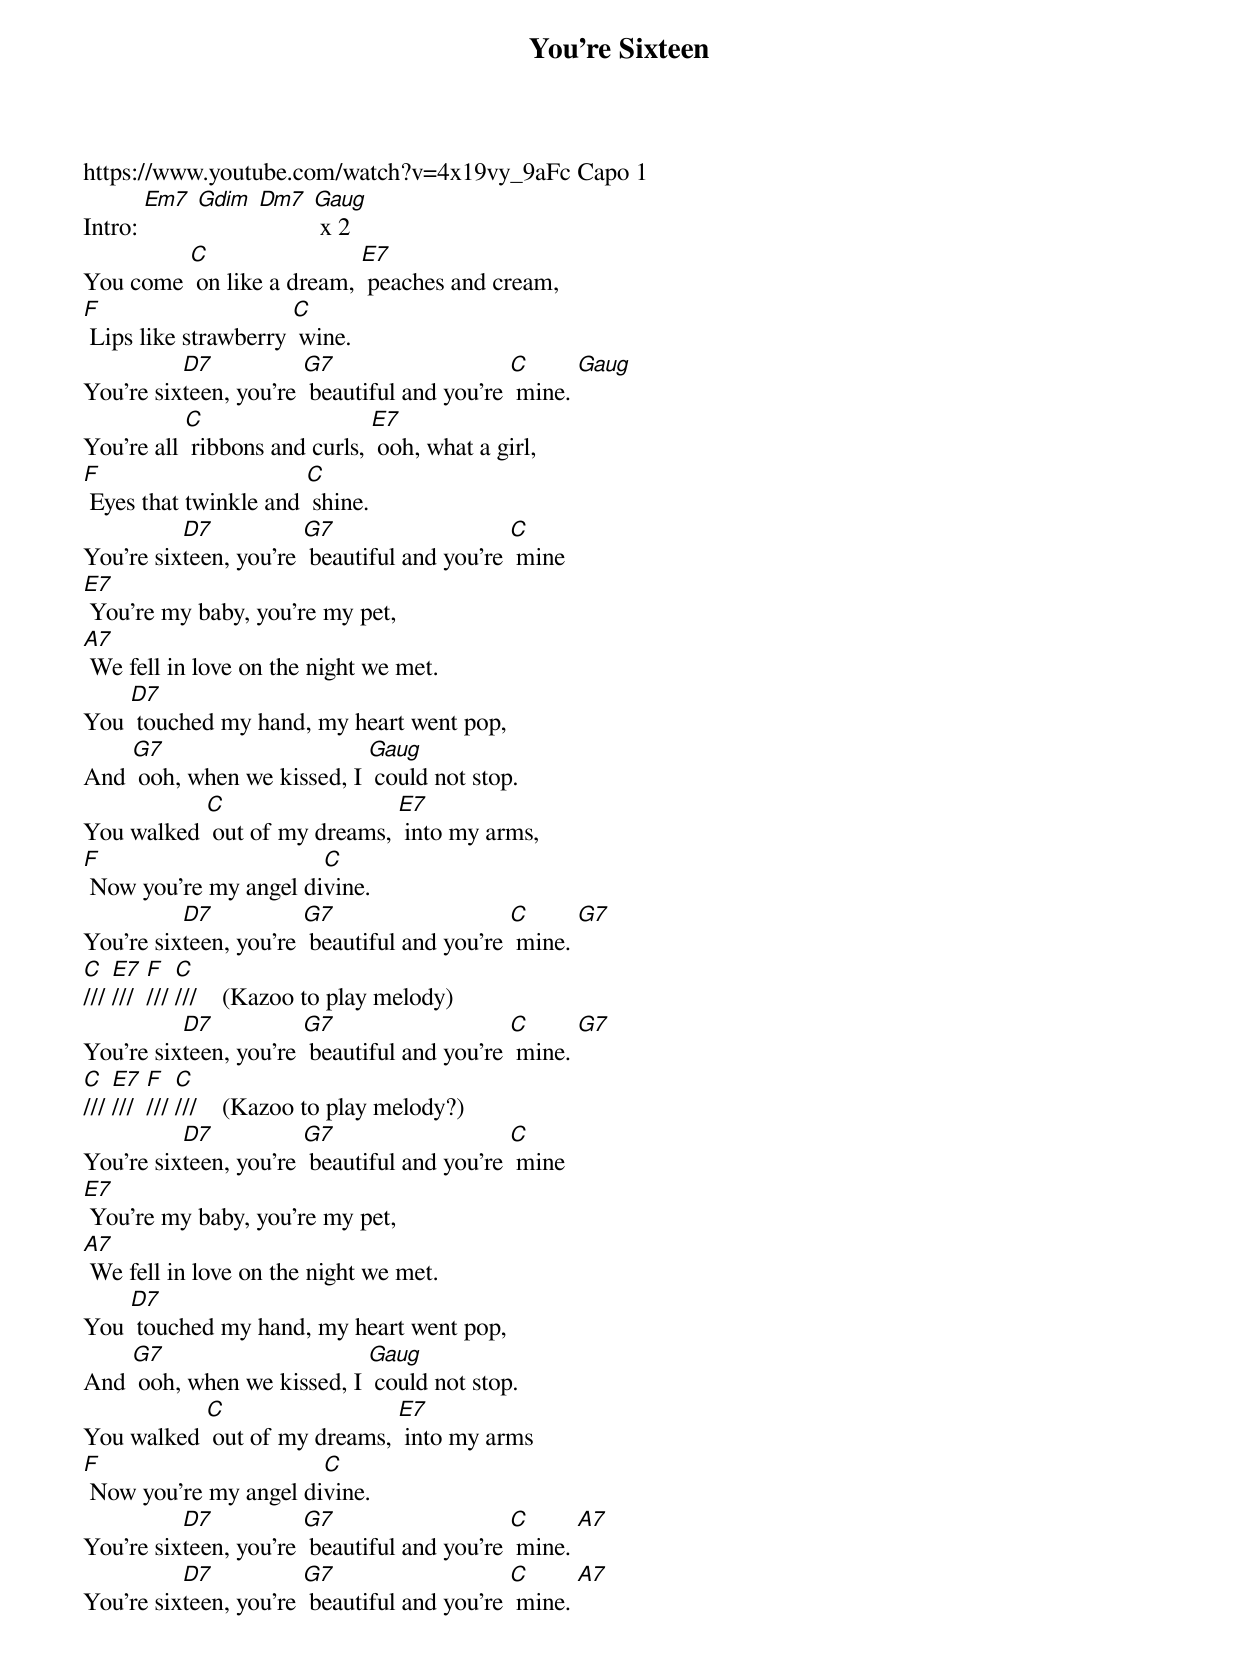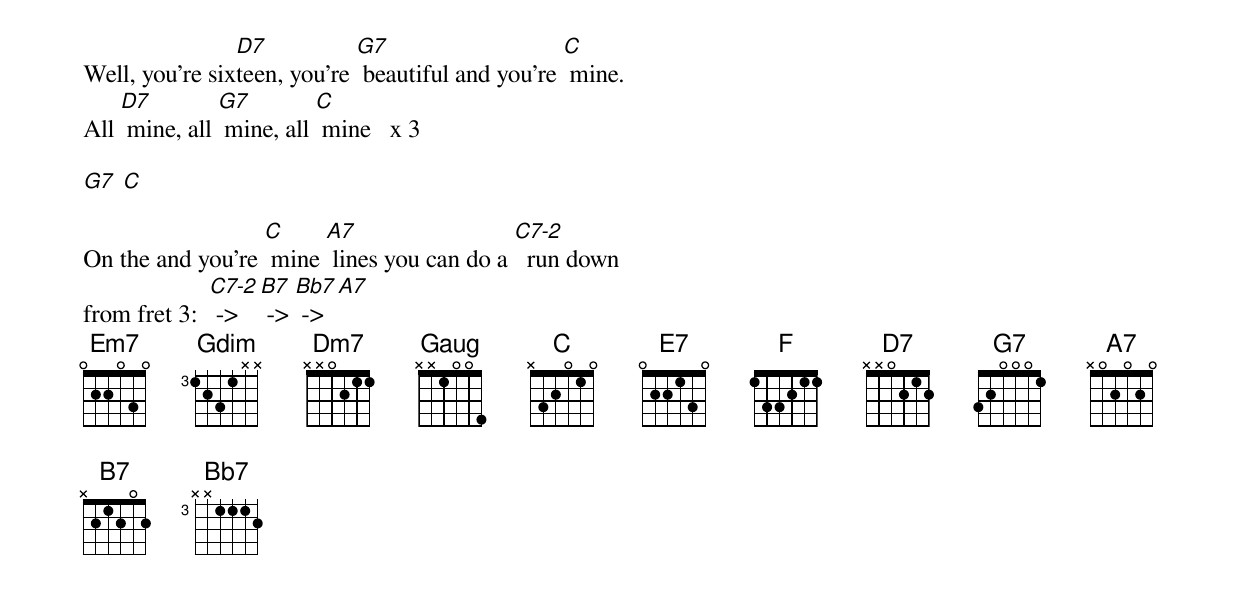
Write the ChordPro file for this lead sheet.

{t: You're Sixteen }
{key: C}
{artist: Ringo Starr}
https://www.youtube.com/watch?v=4x19vy_9aFc Capo 1
{c: }
Intro: [Em7] [Gdim] [Dm7] [Gaug] x 2
{c: }
You come [C] on like a dream, [E7] peaches and cream,
[F] Lips like strawberry [C] wine.
You're six[D7]teen, you're [G7] beautiful and you're [C] mine. [Gaug]
{c: }
You're all [C] ribbons and curls, [E7] ooh, what a girl,
[F] Eyes that twinkle and [C] shine.
You're six[D7]teen, you're [G7] beautiful and you're [C] mine
{c: }
[E7] You're my baby, you're my pet,
[A7] We fell in love on the night we met.
You [D7] touched my hand, my heart went pop,
And [G7] ooh, when we kissed, I [Gaug] could not stop.
{c: }
You walked [C] out of my dreams, [E7] into my arms,
[F] Now you're my angel di[C]vine.
You're six[D7]teen, you're [G7] beautiful and you're [C] mine. [G7]
{c: }
[C]/// [E7]///  [F]/// [C]///    (Kazoo to play melody)
You're six[D7]teen, you're [G7] beautiful and you're [C] mine. [G7]
{c: }
[C]/// [E7]///  [F]/// [C]///    (Kazoo to play melody?)
You're six[D7]teen, you're [G7] beautiful and you're [C] mine
{c: }
[E7] You're my baby, you're my pet,
[A7] We fell in love on the night we met.
You [D7] touched my hand, my heart went pop,
And [G7] ooh, when we kissed, I [Gaug] could not stop.
{c: }
You walked [C] out of my dreams, [E7] into my arms
[F] Now you're my angel di[C]vine.
You're six[D7]teen, you're [G7] beautiful and you're [C] mine. [A7]
You're six[D7]teen, you're [G7] beautiful and you're [C] mine. [A7]
{c: }
Well, you're six[D7]teen, you're [G7] beautiful and you're [C] mine.
All [D7] mine, all [G7] mine, all [C] mine   x 3

[G7] [C]

On the and you're [C] mine [A7] lines you can do a [C7-2]  run down
from fret 3:  [C7-2] -> [B7] -> [Bb7] -> [A7]
